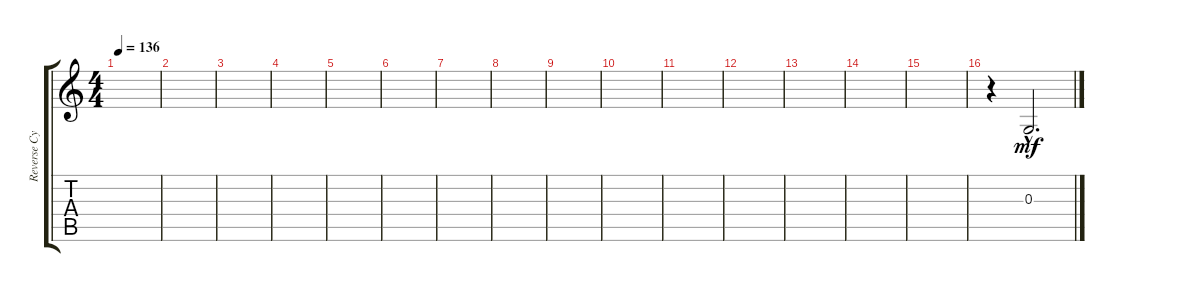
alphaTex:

\track ("Reverse Cymbal" "Reverse Cy") {instrument reversecymbal}
\staff {score tabs}
\tuning (E4 B3 G3 D3 A2 E2) {hide}
\ts (4 4)
\tempo 136
\clef g2
\ks c
|
|
|
|
|
|
|
|
|
|
|
|
|
|
|
r.4 0.3{hac}.2{d dy mf}
